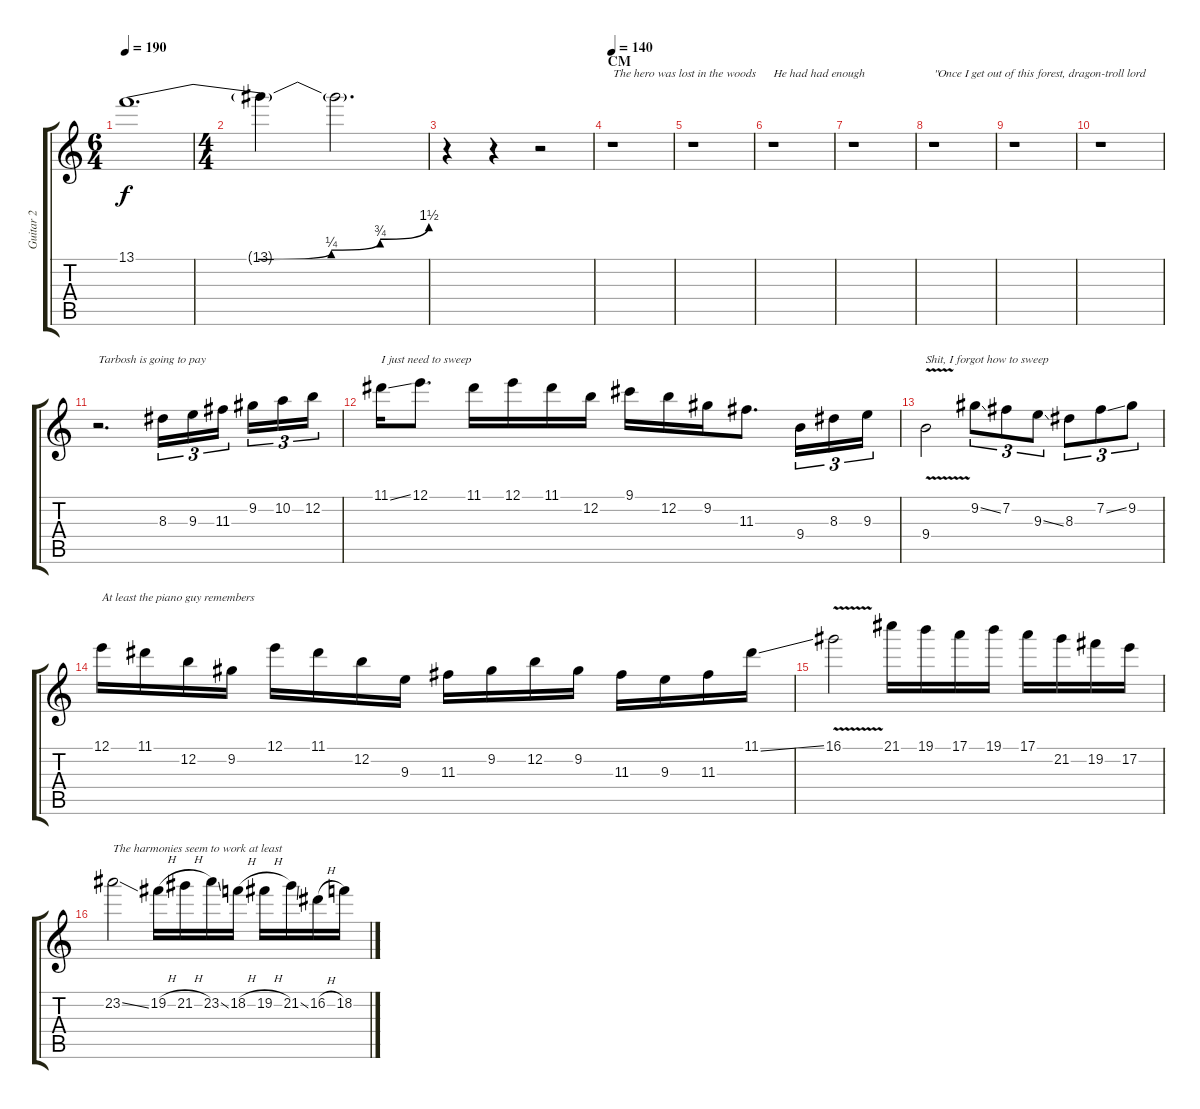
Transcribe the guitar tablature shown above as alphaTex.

\track ("Guitar 2" "Guitar 2") {instrument overdrivenguitar}
\staff {score tabs}
\tuning (E4 B3 G3 D3 A2 E2) {hide}
\ts (6 4)
\tempo 190
\clef g2
\ks c
13.1{be (custom 0 0 25 0 40 1 50 3 60 6)}.1{d dy f} |
\ts (4 4)
13.1{t}.4 13.1{t}.2{d} |
r.4 r.4 r.2 |
\section ("" "CM")
\tempo 140
r.1{txt "The hero was lost in the woods"} |
r.1 |
r.1{txt "He had had enough"} |
r.1 |
r.1{txt "\"Once I get out of this forest, dragon-troll lord"} |
r.1 |
r.1 |
r.2{d txt "Tarbosh is going to pay"} 8.3.16{tu (3 2)} 9.3.16{tu (3 2)} 11.3.16{tu (3 2)} 9.2.16{tu (3 2)} 10.2.16{tu (3 2)} 12.2.16{tu (3 2)} |
11.1{ss}.16{txt "I just need to sweep"} 12.1.8{d} 11.1.16 12.1.16 11.1.16 12.2.16 9.1.16 12.2.16 9.2.16 11.3.8{d} 9.4.16{tu (3 2)} 8.3.16{tu (3 2)} 9.3.16{tu (3 2)} |
9.4{v}.2{txt "Shit, I forgot how to sweep"} 9.2{ss}.8{tu (3 2)} 7.2.8{tu (3 2)} 9.3{ss}.8{tu (3 2)} 8.3.8{tu (3 2)} 7.2{ss}.8{tu (3 2)} 9.2.8{tu (3 2)} |
12.1.16{txt "At least the piano guy remembers"} 11.1.16 12.2.16 9.2.16 12.1.16 11.1.16 12.2.16 9.3.16 11.3.16 9.2.16 12.2.16 9.2.16 11.3.16 9.3.16 11.3.16 11.1{ss}.16 |
16.1{v}.2 21.1.16 19.1.16 17.1.16 19.1.16 17.1.16 21.2.16 19.2.16 17.2.16 |
23.2{ss}.2{txt "The harmonies seem to work at least"} 19.2{h}.16 21.2{h}.16 23.2{ss}.16 18.2{h}.16 19.2{h}.16 21.2{ss}.16 16.2{h}.16 18.2{ss}.16
